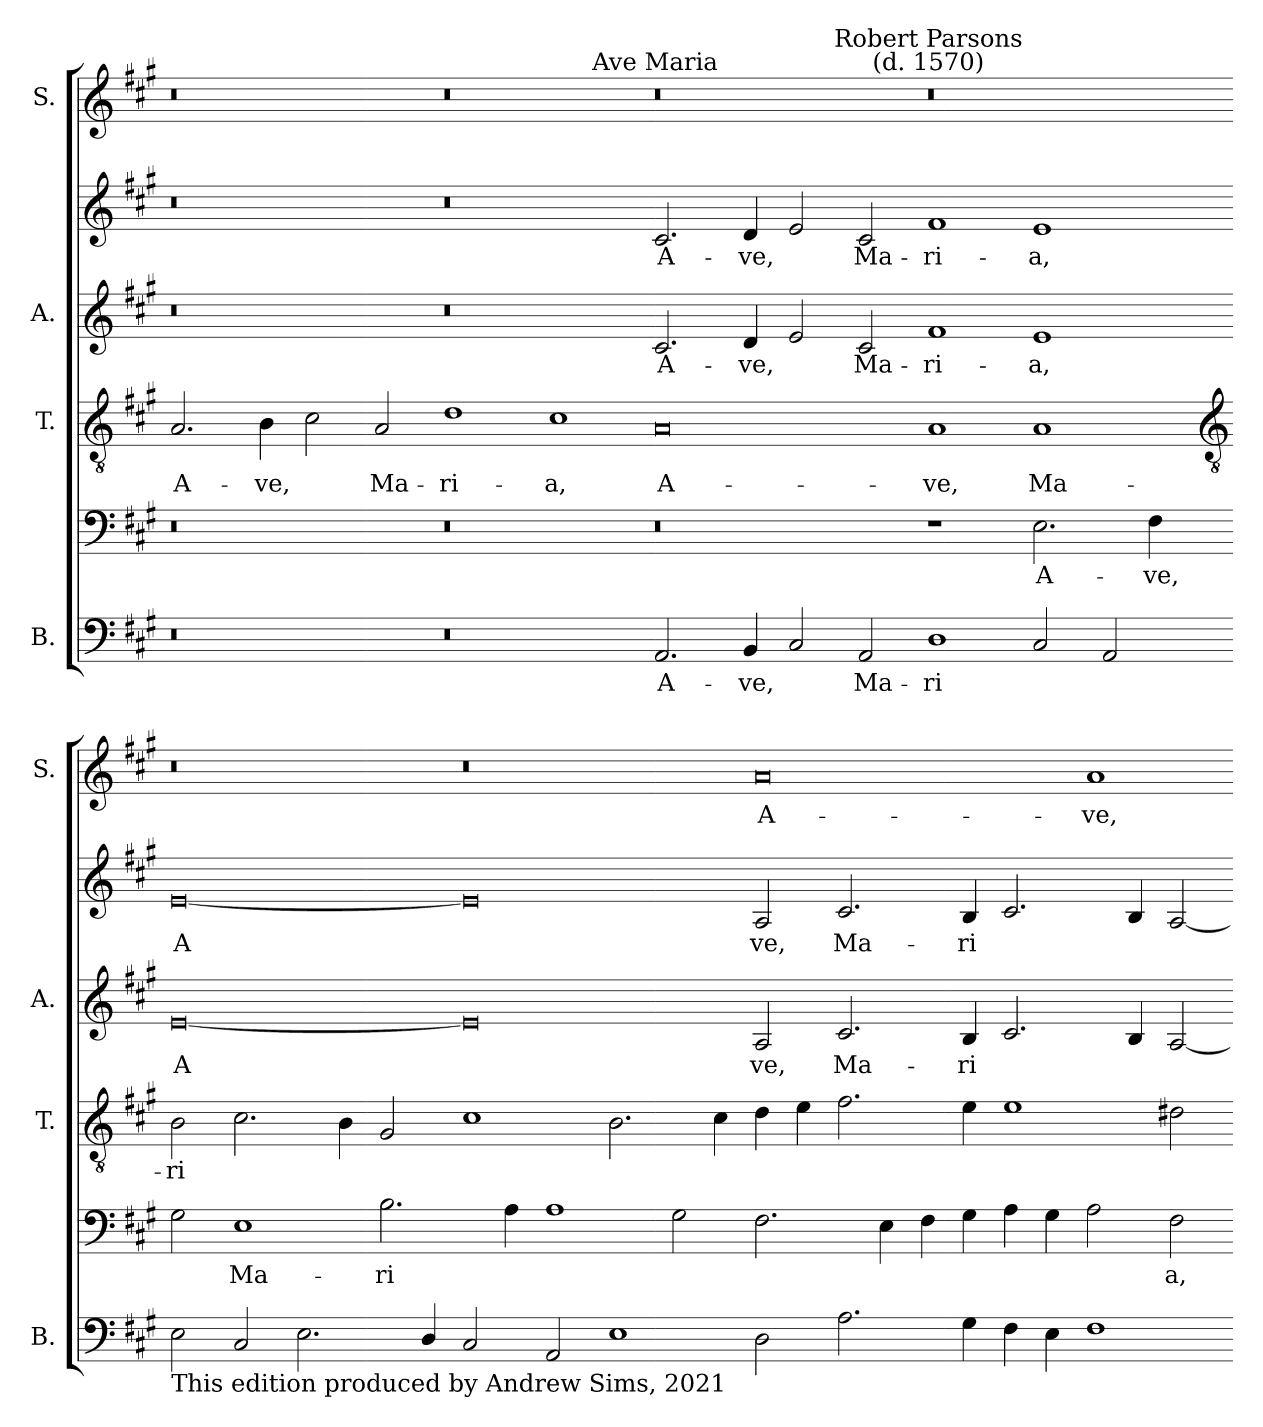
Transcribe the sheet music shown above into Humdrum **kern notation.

**kern	**text	**kern	**text	**kern	**text	**kern	**text	**kern	**text	**kern	**text
*part4	*part4	*part4	*part4	*part3	*part3	*part2	*part2	*part2	*part2	*part1	*part1
*staff6	*staff6	*staff5	*staff5	*staff4	*staff4	*staff3	*staff3	*staff2	*staff2	*staff1	*staff1
*I"B.	*	*	*	*I"T.	*	*I"A.	*	*	*	*I"S.	*
*I'B.	*	*	*	*I'T.	*	*I'A.	*	*	*	*I'S.	*
*clefF4	*	*clefF4	*	*clefGv2	*	*	*	*clefG2	*	*clefG2	*
*k[f#c#g#]	*	*k[f#c#g#]	*	*k[f#c#g#]	*	*k[f#c#g#]	*	*k[f#c#g#]	*	*k[f#c#g#]	*
*A:	*	*A:	*	*A:	*	*A:	*	*A:	*	*A:	*
=	=	=	=	=	=	=	=	=	=	=	=
!	!	!	!	!	!LO:LY:b	!	!	!	!	!	!
0r	.	0r	.	2.A	A-	0r	.	0r	.	0r	.
!	!	!	!	!	!LO:LY:b	!	!	!	!	!	!
.	.	.	.	4B	-ve,	.	.	.	.	.	.
.	.	.	.	2c#	.	.	.	.	.	.	.
!	!	!	!	!	!LO:LY:b	!	!	!	!	!	!
.	.	.	.	2A	Ma-	.	.	.	.	.	.
!	!	!	!	!	!LO:LY:b	!	!	!	!	!	!
0r	.	0r	.	1d	-ri-	0r	.	0r	.	0r	.
!	!	!	!	!	!LO:LY:b	!	!	!	!	!	!
.	.	.	.	1c#	-a,	.	.	.	.	.	.
!	!	!	!	!	!	!	!	!	!	!LO:TX:a:cj:t=Ave Maria	!
!	!LO:LY:b	!	!	!	!LO:LY:b	!	!LO:LY:b	!	!LO:LY:b	!	!
2.AA	A-	0r	.	0A	A-	2.c#	A-	2.c#	A-	0r	.
!	!LO:LY:b	!	!	!	!	!	!LO:LY:b	!	!LO:LY:b	!	!
4BB	-ve,	.	.	.	.	4d	-ve,	4d	-ve,	.	.
2C#	.	.	.	.	.	2e	.	2e	.	.	.
!	!LO:LY:b	!	!	!	!	!	!LO:LY:b	!	!LO:LY:b	!	!
2AA	Ma-	.	.	.	.	2c#	Ma-	2c#	Ma-	.	.
!	!	!	!	!	!	!	!	!	!	!LO:TX:a:cj:t=Robert Parsons\n(d. 1570)	!
!	!LO:LY:b	!	!	!	!LO:LY:b	!	!LO:LY:b	!	!LO:LY:b	!	!
1D/	-ri	1r	.	1A	-ve,	1f#	-ri-	1f#	-ri-	0r	.
!	!	!	!LO:LY:b	!	!LO:LY:b	!	!LO:LY:b	!	!LO:LY:b	!	!
2C#	.	2.E	A-	1A	Ma-	1e	-a,	1e	-a,	.	.
2AA	.	.	.	.	.	.	.	.	.	.	.
!	!	!	!LO:LY:b	!	!	!	!	!	!	!	!
.	.	4F#	-ve,	.	.	.	.	.	.	.	.
!!LO:LB:g=z
=1-	=1-	=1-	=1-	=1-	=1-	=1-	=1-	=1-	=1-	=1-	=1-
*	*	*	*	*clefGv2	*	*	*	*	*	*	*
!LO:TX:b:t=This edition produced by Andrew Sims, 2021	!	!	!	!	!	!	!	!	!	!	!
!	!	!	!	!	!LO:LY:b	!	!LO:LY:b	!	!LO:LY:b	!	!
2E	.	2G#	.	2B	-ri	[0e	A	[0e	A	0r	.
!	!	!	!LO:LY:b	!	!	!	!	!	!	!	!
2C#	.	1E	Ma-	2.c#	.	.	.	.	.	.	.
2.E	.	.	.	.	.	.	.	.	.	.	.
.	.	.	.	4B	.	.	.	.	.	.	.
!	!	!	!LO:LY:b	!	!	!	!	!	!	!	!
.	.	2.B	-ri	2G#	.	.	.	.	.	.	.
4D/	.	.	.	.	.	.	.	.	.	.	.
2C#	.	.	.	1c#	.	0e]	.	0e]	.	0r	.
.	.	4A	.	.	.	.	.	.	.	.	.
2AA	.	1A	.	.	.	.	.	.	.	.	.
1E	.	.	.	2.B	.	.	.	.	.	.	.
.	.	2G#	.	.	.	.	.	.	.	.	.
.	.	.	.	4c#	.	.	.	.	.	.	.
!	!	!	!	!	!	!	!LO:LY:b	!	!LO:LY:b	!	!LO:LY:b
2D	.	2.F#	.	4d	.	2A	ve,	2A	ve,	0a	A-
.	.	.	.	4e	.	.	.	.	.	.	.
!	!	!	!	!	!	!	!LO:LY:b	!	!LO:LY:b	!	!
2.A	.	.	.	2.f#	.	2.c#	Ma-	2.c#	Ma-	.	.
.	.	4E	.	.	.	.	.	.	.	.	.
.	.	4F#	.	.	.	.	.	.	.	.	.
!	!	!	!	!	!	!	!LO:LY:b	!	!LO:LY:b	!	!
4G#	.	4G#	.	4e	.	4B	-ri	4B	-ri	.	.
4F#	.	4A	.	1e	.	2.c#	.	2.c#	.	.	.
4E	.	4G#	.	.	.	.	.	.	.	.	.
!	!	!	!	!	!	!	!	!	!	!	!LO:LY:b
1F#	.	2A	.	.	.	.	.	.	.	1a	-ve,
.	.	.	.	.	.	4B	.	4B	.	.	.
!	!	!	!LO:LY:b	!	!	!	!	!	!	!	!
.	.	2F#	a,	2d#X	.	[2A	.	[2A	.	.	.
=-	=-	=-	=-	=-	=-	=-	=-	=-	=-	=-	=-
*-	*-	*-	*-	*-	*-	*-	*-	*-	*-	*-	*-
